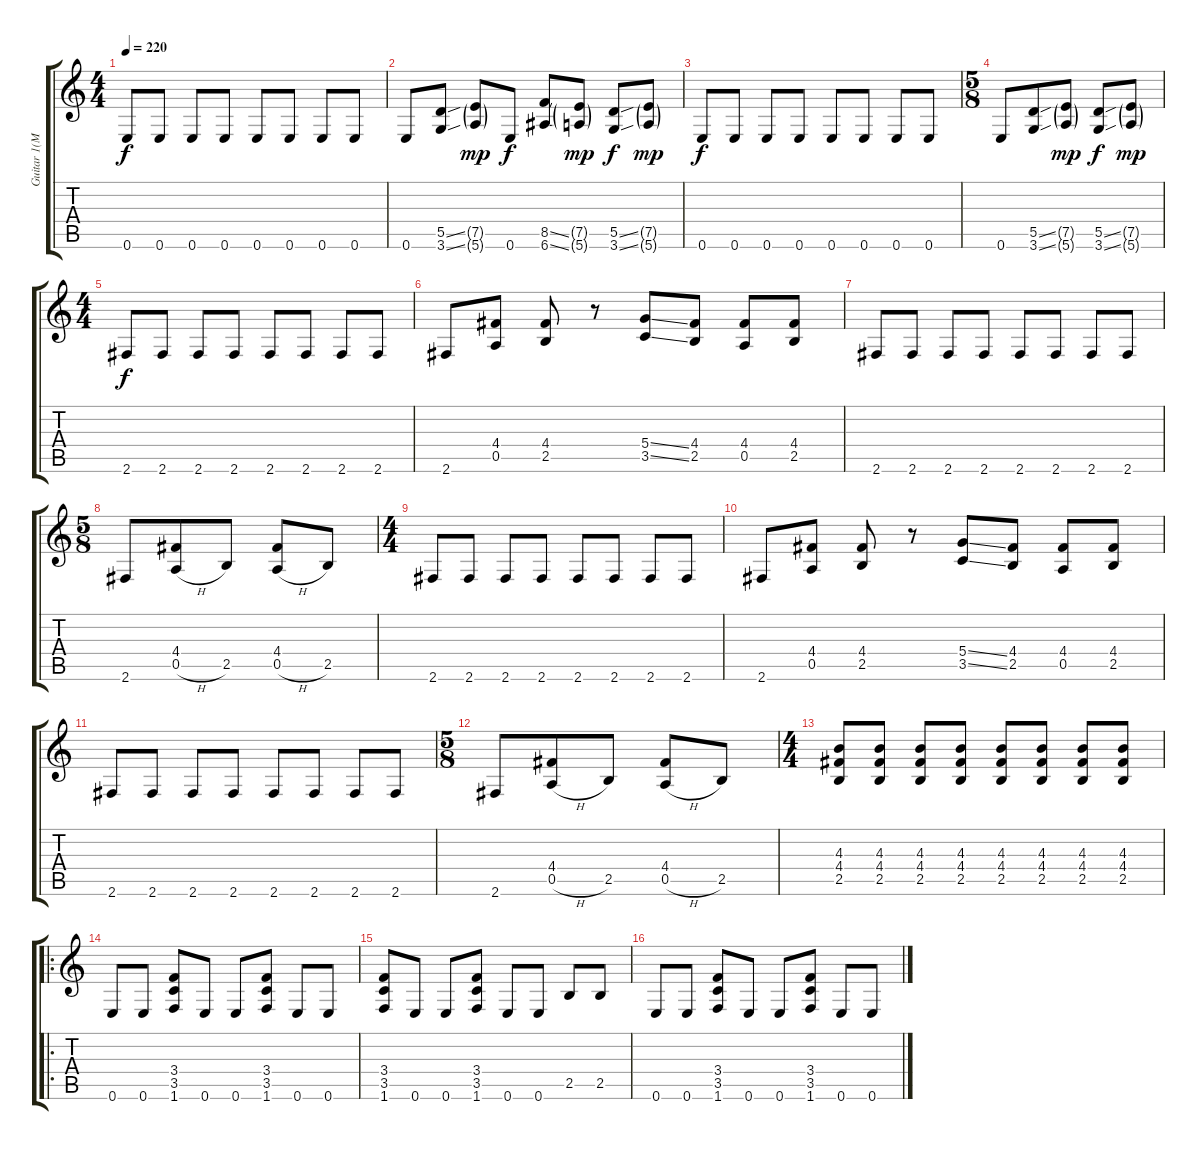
\track ("Guitar 1(Main Rhythm)" "Guitar 1(M") {instrument distortionguitar}
\staff {score tabs}
\tuning (E4 B3 G3 D3 A2 E2) {hide}
\ts (4 4)
\tempo 220
\clef g2
\ks c
0.6.8{dy f} 0.6.8 0.6.8 0.6.8 0.6.8 0.6.8 0.6.8 0.6.8 |
0.6.8 (5.5{ss} 3.6{ss}).8 (7.5{g} 5.6{g}).8{dy mp} 0.6.8{dy f} (8.5{ss} 6.6{ss}).8 (7.5{g} 5.6{g}).8{dy mp} (5.5{ss} 3.6{ss}).8{dy f} (7.5{g} 5.6{g}).8{dy mp} |
0.6.8{dy f} 0.6.8 0.6.8 0.6.8 0.6.8 0.6.8 0.6.8 0.6.8 |
\ts (5 8)
0.6.8 (5.5{ss} 3.6{ss}).8 (7.5{g} 5.6{g}).8{dy mp} (5.5{ss} 3.6{ss}).8{dy f} (7.5{g} 5.6{g}).8{dy mp} |
\ts (4 4)
2.6.8{dy f} 2.6.8 2.6.8 2.6.8 2.6.8 2.6.8 2.6.8 2.6.8 |
2.6.8 (4.4 0.5).8 (4.4 2.5).8 r.8 (5.4{ss} 3.5{ss}).8 (4.4 2.5).8 (4.4 0.5).8 (4.4 2.5).8 |
2.6.8 2.6.8 2.6.8 2.6.8 2.6.8 2.6.8 2.6.8 2.6.8 |
\ts (5 8)
2.6.8 (4.4 0.5{h}).8 2.5.8 (4.4 0.5{h}).8 2.5.8 |
\ts (4 4)
2.6.8 2.6.8 2.6.8 2.6.8 2.6.8 2.6.8 2.6.8 2.6.8 |
2.6.8 (4.4 0.5).8 (4.4 2.5).8 r.8 (5.4{ss} 3.5{ss}).8 (4.4 2.5).8 (4.4 0.5).8 (4.4 2.5).8 |
2.6.8 2.6.8 2.6.8 2.6.8 2.6.8 2.6.8 2.6.8 2.6.8 |
\ts (5 8)
2.6.8 (4.4 0.5{h}).8 2.5.8 (4.4 0.5{h}).8 2.5.8 |
\ts (4 4)
(4.3 4.4 2.5).8 (4.3 4.4 2.5).8 (4.3 4.4 2.5).8 (4.3 4.4 2.5).8 (4.3 4.4 2.5).8 (4.3 4.4 2.5).8 (4.3 4.4 2.5).8 (4.3 4.4 2.5).8 |
\ro
0.6.8 0.6.8 (3.4 3.5 1.6).8 0.6.8 0.6.8 (3.4 3.5 1.6).8 0.6.8 0.6.8 |
(3.4 3.5 1.6).8 0.6.8 0.6.8 (3.4 3.5 1.6).8 0.6.8 0.6.8 2.5.8 2.5.8 |
0.6.8 0.6.8 (3.4 3.5 1.6).8 0.6.8 0.6.8 (3.4 3.5 1.6).8 0.6.8 0.6.8
